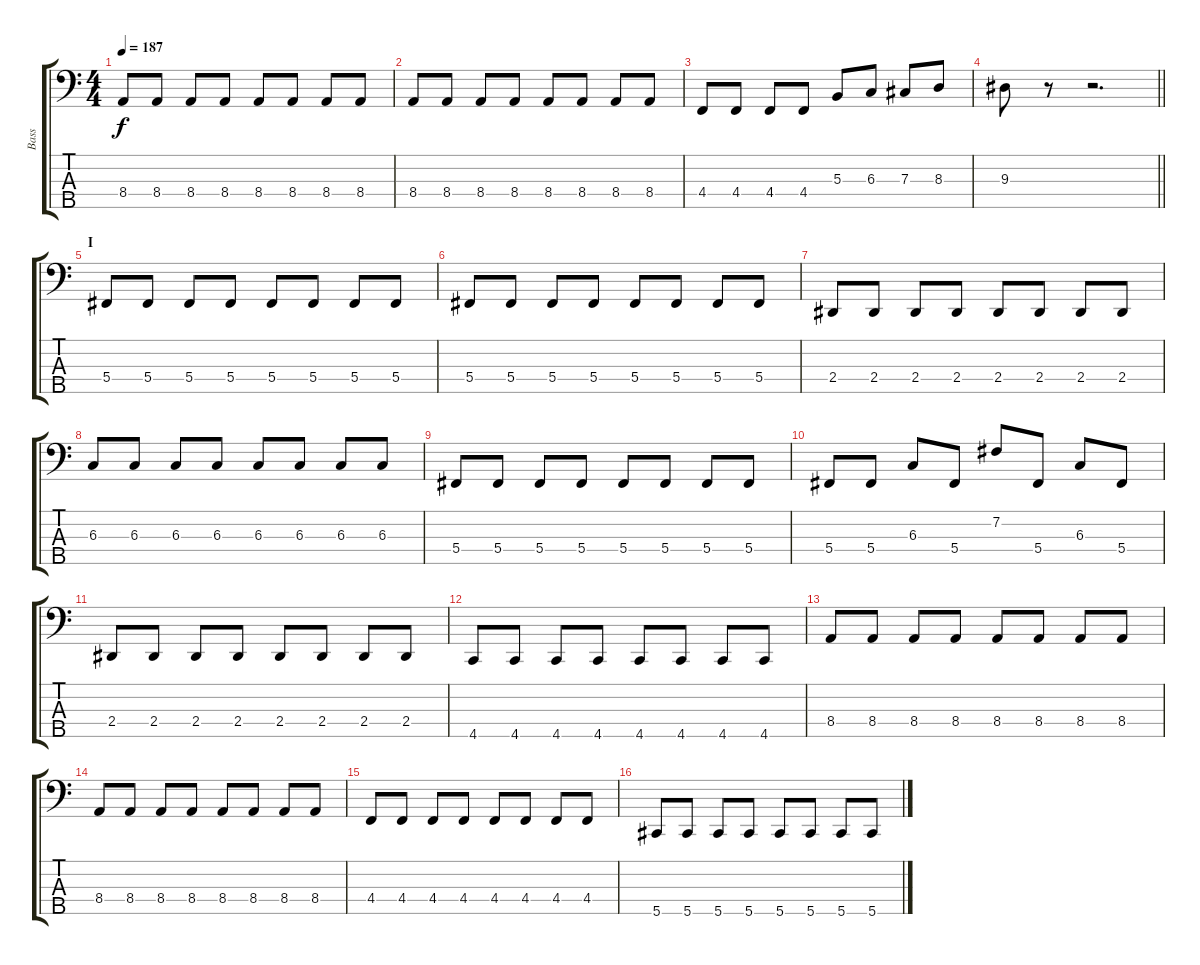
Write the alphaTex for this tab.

\track ("Bass" "Bass") {instrument electricbassfinger}
\staff {score tabs}
\tuning (E2 B1 Gb1 Db1 Ab0) {hide}
\ts (4 4)
\tempo 187
\clef f4
\ks c
8.4.8{dy f} 8.4.8 8.4.8 8.4.8 8.4.8 8.4.8 8.4.8 8.4.8 |
8.4.8 8.4.8 8.4.8 8.4.8 8.4.8 8.4.8 8.4.8 8.4.8 |
4.4.8 4.4.8 4.4.8 4.4.8 5.3.8 6.3.8 7.3.8 8.3.8 |
\barLineRight lightlight
9.3.8 r.8 r.2{d} |
\section ("" "I")
5.4.8 5.4.8 5.4.8 5.4.8 5.4.8 5.4.8 5.4.8 5.4.8 |
5.4.8 5.4.8 5.4.8 5.4.8 5.4.8 5.4.8 5.4.8 5.4.8 |
2.4.8 2.4.8 2.4.8 2.4.8 2.4.8 2.4.8 2.4.8 2.4.8 |
6.3.8 6.3.8 6.3.8 6.3.8 6.3.8 6.3.8 6.3.8 6.3.8 |
5.4.8 5.4.8 5.4.8 5.4.8 5.4.8 5.4.8 5.4.8 5.4.8 |
5.4.8 5.4.8 6.3.8 5.4.8 7.2.8 5.4.8 6.3.8 5.4.8 |
2.4.8 2.4.8 2.4.8 2.4.8 2.4.8 2.4.8 2.4.8 2.4.8 |
4.5.8 4.5.8 4.5.8 4.5.8 4.5.8 4.5.8 4.5.8 4.5.8 |
8.4.8 8.4.8 8.4.8 8.4.8 8.4.8 8.4.8 8.4.8 8.4.8 |
8.4.8 8.4.8 8.4.8 8.4.8 8.4.8 8.4.8 8.4.8 8.4.8 |
4.4.8 4.4.8 4.4.8 4.4.8 4.4.8 4.4.8 4.4.8 4.4.8 |
5.5.8 5.5.8 5.5.8 5.5.8 5.5.8 5.5.8 5.5.8 5.5.8
